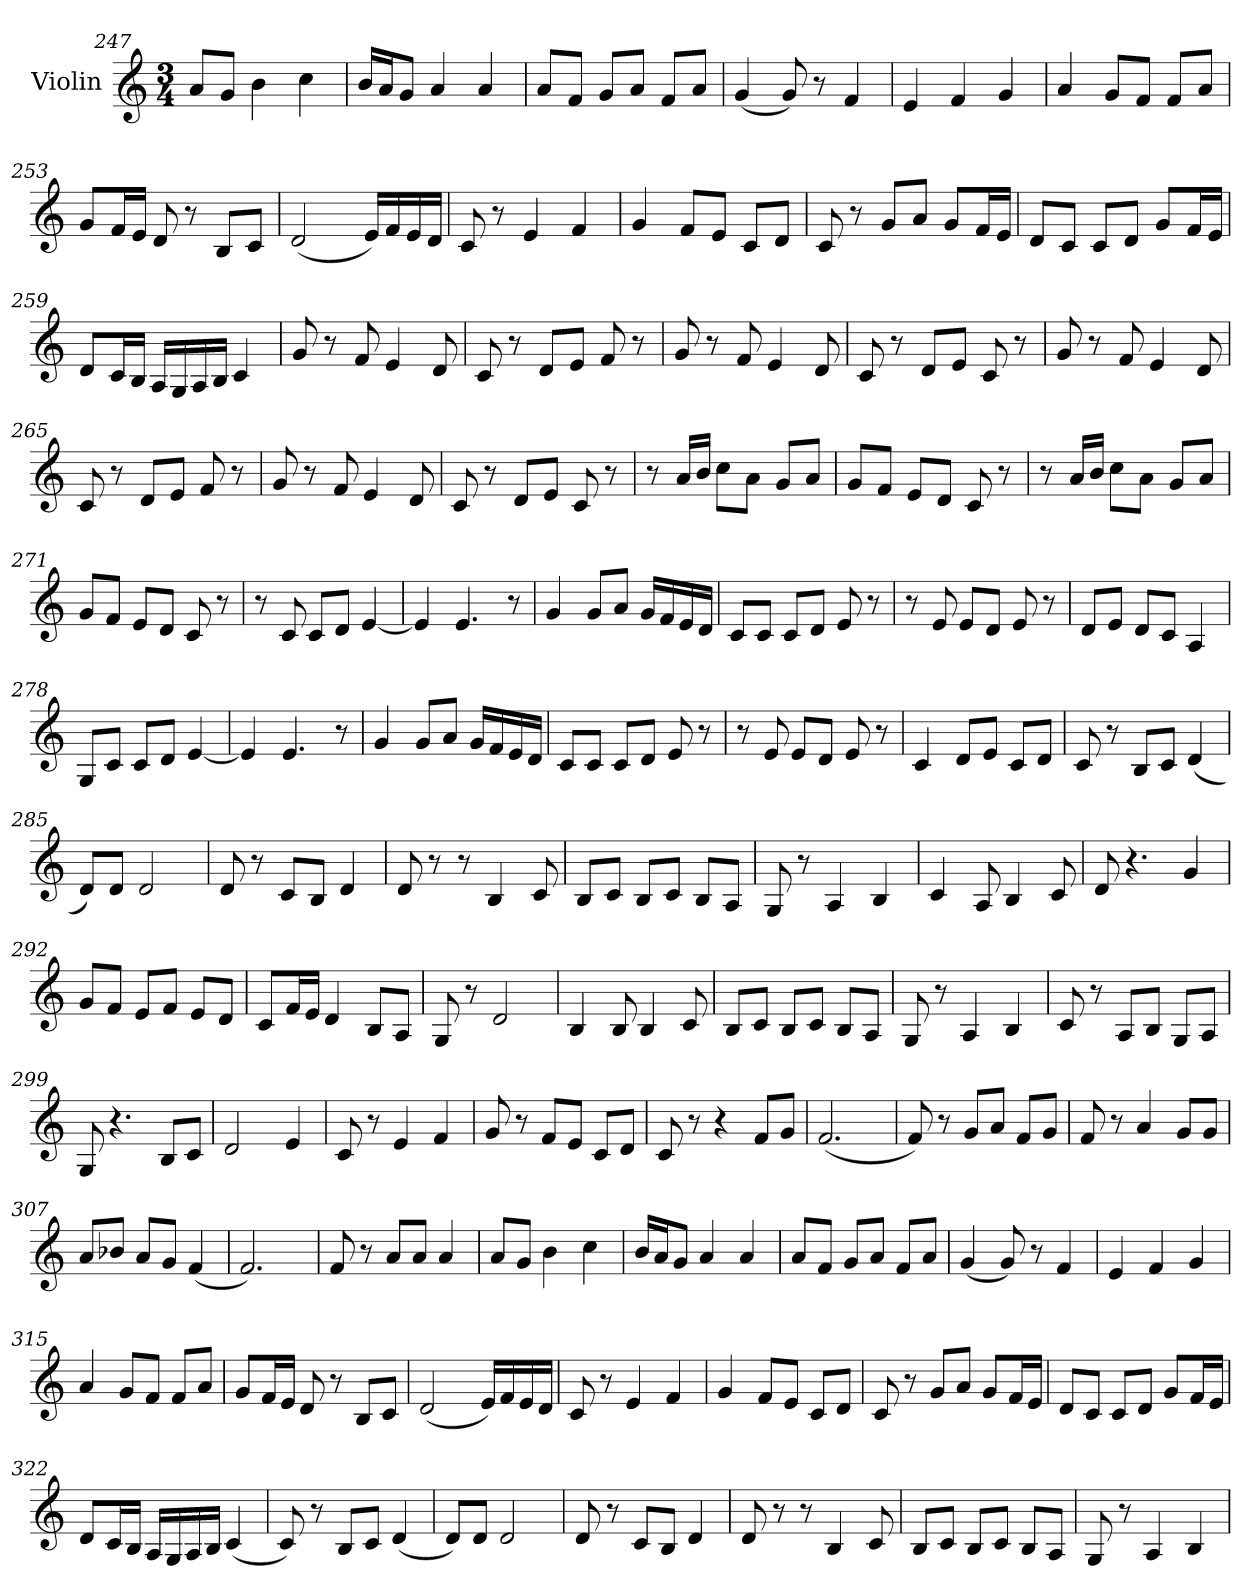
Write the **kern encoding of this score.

**kern
*part1
*staff1
*I"Violin
*clefG2
*k[]
*M3/4
=247
8a/L
8g/J
4b\
4cc\
=248
16b/LL
16a/J
8g/J
4a/
4a/
=249
8a/L
8f/J
8g/L
8a/J
8f/L
8a/J
=250
(<4g/
8g/)
8r
4f/
!!LO:LB:g=z
=251
4e/
4f/
4g/
=252
4a/
8g/L
8f/J
8f/L
8a/J
=253
8g/L
16f/L
16e/JJ
8d/
8r
8B/L
8c/J
=254
(<2d/
16e/LL)
16f/
16e/
16d/JJ
=255
8c/
8r
4e/
4f/
=256
4g/
8f/L
8e/J
8c/L
8d/J
!!LO:LB:g=z
=257
8c/
8r
8g/L
8a/J
8g/L
16f/L
16e/JJ
=258
8d/L
8c/J
8c/L
8d/J
8g/L
16f/L
16e/JJ
=259
8d/L
16c/L
16B/JJ
16A/LL
16G/
16A/
16B/JJ
4c/
=260
8g/
8r
8f/
4e/
8d/
=261
8c/
8r
8d/L
8e/J
8f/
8r
!!LO:LB:g=z
=262
8g/
8r
8f/
4e/
8d/
=263
8c/
8r
8d/L
8e/J
8c/
8r
=264
8g/
8r
8f/
4e/
8d/
=265
8c/
8r
8d/L
8e/J
8f/
8r
=266
8g/
8r
8f/
4e/
8d/
=267
8c/
8r
8d/L
8e/J
8c/
8r
!!LO:LB:g=z
=268
8r
16a/LL
16b/JJ
8cc\L
8a\J
8g/L
8a/J
=269
8g/L
8f/J
8e/L
8d/J
8c/
8r
=270
8r
16a/LL
16b/JJ
8cc\L
8a\J
8g/L
8a/J
=271
8g/L
8f/J
8e/L
8d/J
8c/
8r
=272
8r
8c/
8c/L
8d/J
[4e/
=273
4e/]
4.e/
8r
!!LO:LB:g=z
=274
4g/
8g/L
8a/J
16g/LL
16f/
16e/
16d/JJ
=275
8c/L
8c/J
8c/L
8d/J
8e/
8r
=276
8r
8e/
8e/L
8d/J
8e/
8r
=277
8d/L
8e/J
8d/L
8c/J
4A/
=278
8G/L
8c/J
8c/L
8d/J
[4e/
=279
4e/]
4.e/
8r
!!LO:PB:g=z
=280
4g/
8g/L
8a/J
16g/LL
16f/
16e/
16d/JJ
=281
8c/L
8c/J
8c/L
8d/J
8e/
8r
=282
8r
8e/
8e/L
8d/J
8e/
8r
=283
4c/
8d/L
8e/J
8c/L
8d/J
=284
8c/
8r
8B/L
8c/J
(<4d/
=285
8d/L)
8d/J
2d/
!!LO:LB:g=z
=286
8d/
8r
8c/L
8B/J
4d/
=287
8d/
8r
8r
4B/
8c/
=288
8B/L
8c/J
8B/L
8c/J
8B/L
8A/J
=289
8G/
8r
4A/
4B/
=290
4c/
8A/
4B/
8c/
=291
8d/
4.r
4g/
!!LO:LB:g=z
=292
8g/L
8f/J
8e/L
8f/J
8e/L
8d/J
=293
8c/L
16f/L
16e/JJ
4d/
8B/L
8A/J
=294
8G/
8r
2d/
=295
4B/
8B/
4B/
8c/
=296
8B/L
8c/J
8B/L
8c/J
8B/L
8A/J
=297
8G/
8r
4A/
4B/
!!LO:LB:g=z
=298
8c/
8r
8A/L
8B/J
8G/L
8A/J
=299
8G/
4.r
8B/L
8c/J
=300
2d/
4e/
=301
8c/
8r
4e/
4f/
=302
8g/
8r
8f/L
8e/J
8c/L
8d/J
=303
8c/
8r
4r
8f/L
8g/J
=304
(<2.f/
!!LO:LB:g=z
=305
8f/)
8r
8g/L
8a/J
8f/L
8g/J
=306
8f/
8r
4a/
8g/L
8g/J
=307
8a/L
8b-X/J
8a/L
8g/J
(<4f/
=308
2.f/)
=309
8f/
8r
8a/L
8a/J
4a/
=310
8a/L
8g/J
4b\
4cc\
=311
16b/LL
16a/J
8g/J
4a/
4a/
!!LO:LB:g=z
=312
8a/L
8f/J
8g/L
8a/J
8f/L
8a/J
=313
(<4g/
8g/)
8r
4f/
=314
4e/
4f/
4g/
=315
4a/
8g/L
8f/J
8f/L
8a/J
=316
8g/L
16f/L
16e/JJ
8d/
8r
8B/L
8c/J
=317
(<2d/
16e/LL)
16f/
16e/
16d/JJ
!!LO:LB:g=z
=318
8c/
8r
4e/
4f/
=319
4g/
8f/L
8e/J
8c/L
8d/J
=320
8c/
8r
8g/L
8a/J
8g/L
16f/L
16e/JJ
=321
8d/L
8c/J
8c/L
8d/J
8g/L
16f/L
16e/JJ
=322
8d/L
16c/L
16B/JJ
16A/LL
16G/
16A/
16B/JJ
(<4c/
!!LO:LB:g=z
=323
8c/)
8r
8B/L
8c/J
(<4d/
=324
8d/L)
8d/J
2d/
=325
8d/
8r
8c/L
8B/J
4d/
=326
8d/
8r
8r
4B/
8c/
=327
8B/L
8c/J
8B/L
8c/J
8B/L
8A/J
=328
8G/
8r
4A/
4B/
=
*-
